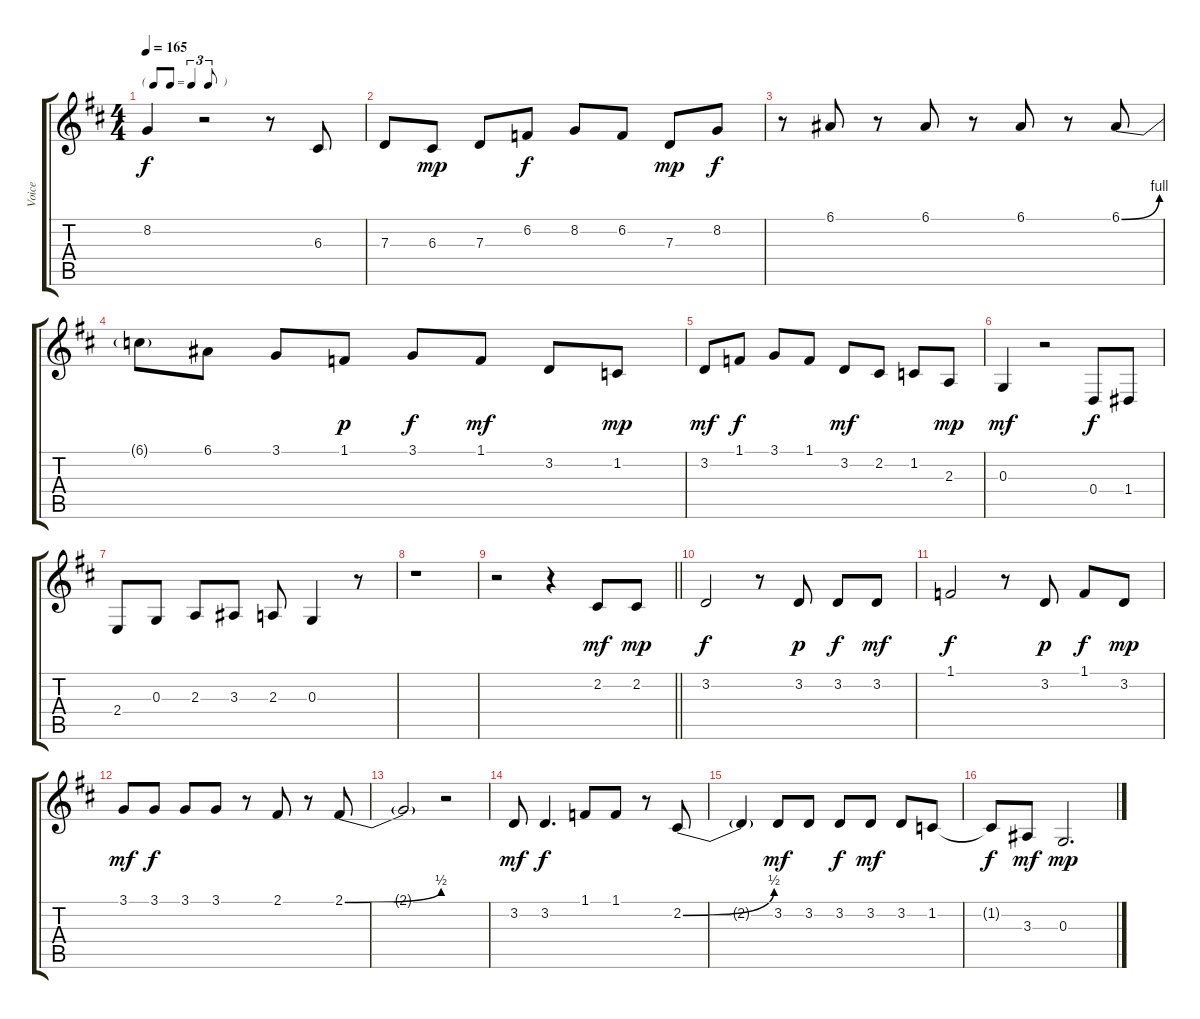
\track ("Voice" "Voice") {instrument trombone}
\staff {score tabs}
\tuning (E4 B3 G3 D3 A2 E2) {hide}
\ts (4 4)
\tf triplet8th
\tempo 165
\clef g2
\ks d
8.2{t}.4{dy f} r.2 r.8 6.3.8 |
7.3.8 6.3.8{dy mp} 7.3.8 6.2.8{dy f} 8.2.8 6.2.8 7.3.8{dy mp} 8.2.8{dy f} |
r.8 6.1.8 r.8 6.1.8 r.8 6.1.8 r.8 6.1{be (bend 0 0 60 4)}.8 |
6.1{t}.8 6.1.8 3.1.8 1.1.8{dy p} 3.1.8{dy f} 1.1.8{dy mf} 3.2.8 1.2.8{dy mp} |
3.2.8{dy mf} 1.1.8{dy f} 3.1.8 1.1.8 3.2.8{dy mf} 2.2.8 1.2.8 2.3.8{dy mp} |
0.3.4{dy mf} r.2 0.4.8{dy f} 1.4.8 |
2.4.8 0.3.8 2.3.8 3.3.8 2.3.8 0.3.4 r.8 |
r.1 |
\barLineRight lightlight
r.2 r.4 2.2.8{dy mf} 2.2.8{dy mp} |
3.2.2{dy f} r.8 3.2.8{dy p} 3.2.8{dy f} 3.2.8{dy mf} |
1.1.2{dy f} r.8 3.2.8{dy p} 1.1.8{dy f} 3.2.8{dy mp} |
3.1.8{dy mf} 3.1.8{dy f} 3.1.8 3.1.8 r.8 2.1.8 r.8 2.1{be (bend 0 0 60 2)}.8 |
2.1{t}.2 r.2 |
3.2.8{dy mf} 3.2.4{d dy f} 1.1.8 1.1.8 r.8 2.2{be (bend 0 0 60 2)}.8 |
2.2{t}.4 3.2.8{dy mf} 3.2.8 3.2.8{dy f} 3.2.8{dy mf} 3.2.8 1.2.8 |
1.2{t}.8{dy f} 3.3.8{dy mf} 0.3.2{d dy mp}
